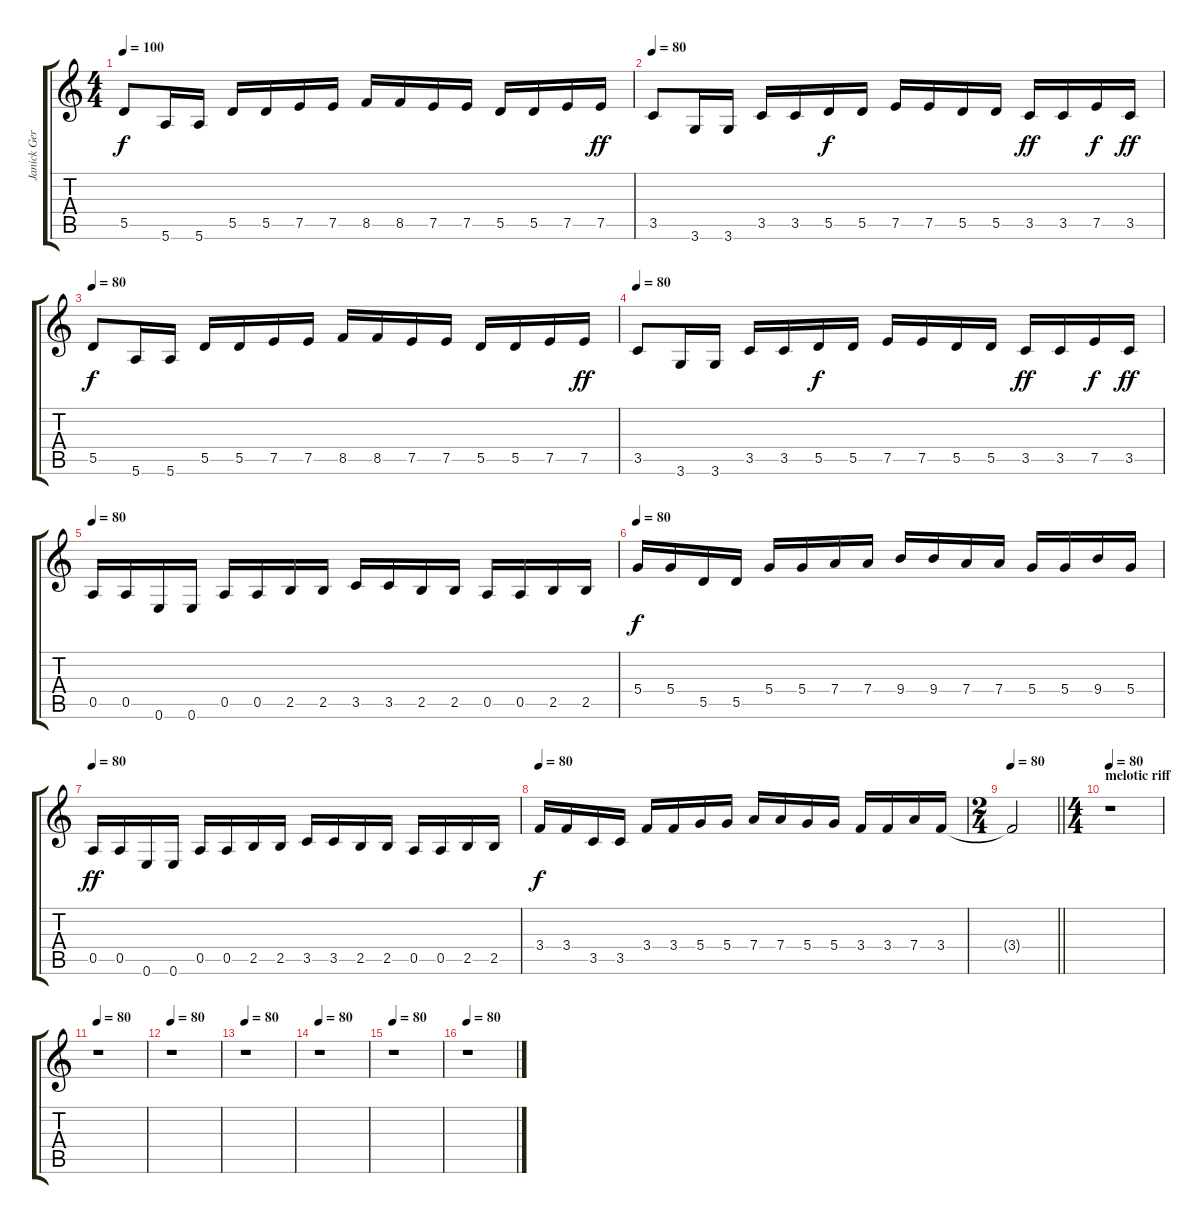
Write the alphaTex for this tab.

\track ("Janick Gers" "Janick Ger") {instrument distortionguitar}
\staff {score tabs}
\tuning (E4 B3 G3 D3 A2 E2) {hide}
\ts (4 4)
\tempo 100
\tempo 80
\tempo 100
\clef g2
\ks c
5.5.8{dy f instrument distortionguitar} 5.6.16 5.6.16 5.5.16 5.5.16 7.5.16 7.5.16 8.5.16 8.5.16 7.5.16 7.5.16 5.5.16 5.5.16 7.5.16 7.5.16{dy ff} |
\tempo 80
3.5.8 3.6.16 3.6.16 3.5.16 3.5.16 5.5.16{dy f} 5.5.16 7.5.16 7.5.16 5.5.16 5.5.16 3.5.16{dy ff} 3.5.16 7.5.16{dy f} 3.5.16{dy ff} |
\tempo 80
5.5.8{dy f} 5.6.16 5.6.16 5.5.16 5.5.16 7.5.16 7.5.16 8.5.16 8.5.16 7.5.16 7.5.16 5.5.16 5.5.16 7.5.16 7.5.16{dy ff} |
\tempo 80
3.5.8 3.6.16 3.6.16 3.5.16 3.5.16 5.5.16{dy f} 5.5.16 7.5.16 7.5.16 5.5.16 5.5.16 3.5.16{dy ff} 3.5.16 7.5.16{dy f} 3.5.16{dy ff} |
\tempo 80
0.5.16 0.5.16 0.6.16 0.6.16 0.5.16 0.5.16 2.5.16 2.5.16 3.5.16 3.5.16 2.5.16 2.5.16 0.5.16 0.5.16 2.5.16 2.5.16 |
\tempo 80
5.4.16{dy f} 5.4.16 5.5.16 5.5.16 5.4.16 5.4.16 7.4.16 7.4.16 9.4.16 9.4.16 7.4.16 7.4.16 5.4.16 5.4.16 9.4.16 5.4.16 |
\tempo 80
0.5.16{dy ff} 0.5.16 0.6.16 0.6.16 0.5.16 0.5.16 2.5.16 2.5.16 3.5.16 3.5.16 2.5.16 2.5.16 0.5.16 0.5.16 2.5.16 2.5.16 |
\tempo 80
3.4.16{dy f} 3.4.16 3.5.16 3.5.16 3.4.16 3.4.16 5.4.16 5.4.16 7.4.16 7.4.16 5.4.16 5.4.16 3.4.16 3.4.16 7.4.16 3.4.16 |
\ts (2 4)
\tempo 80
\barLineRight lightlight
3.4{t}.2 |
\ts (4 4)
\section ("" "melotic riff")
\tempo 80
r.1 |
\tempo 80
r.1 |
\tempo 80
r.1 |
\tempo 80
r.1 |
\tempo 80
r.1 |
\tempo 80
r.1 |
\tempo 80
r.1
